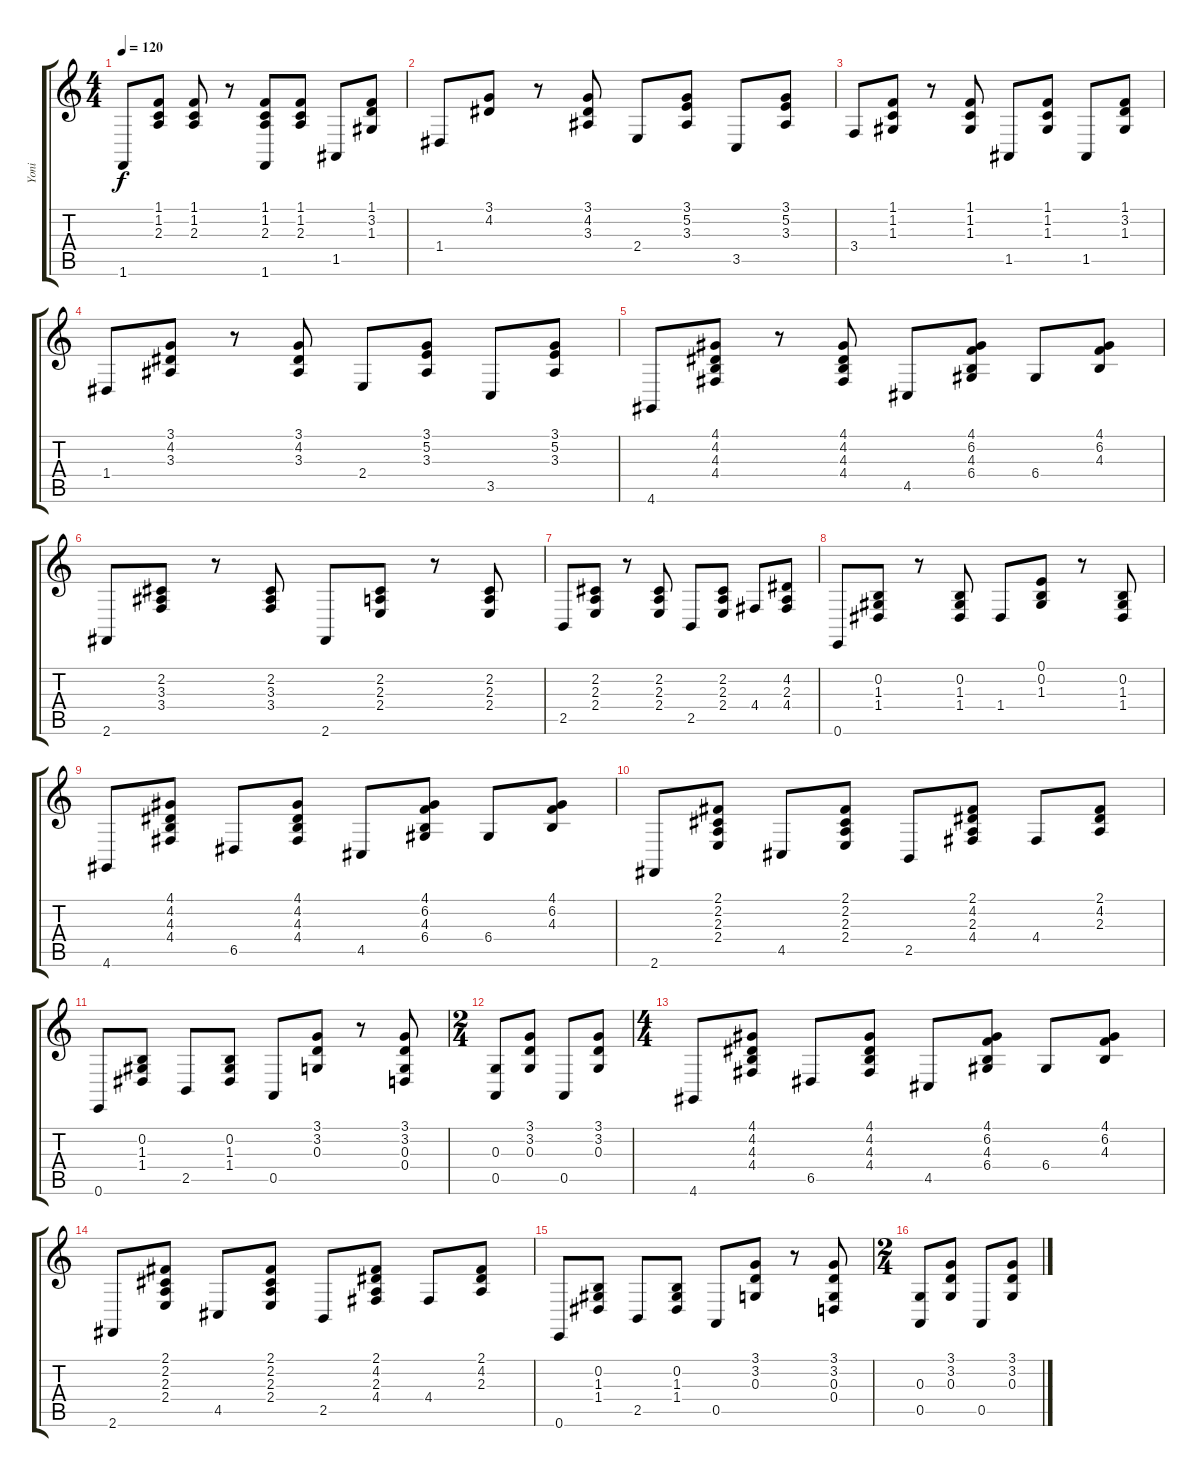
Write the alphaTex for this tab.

\track ("Yoni" "Yoni") {instrument acousticgrandpiano}
\staff {score tabs}
\tuning (E4 B3 G3 D3 A2 E2) {hide}
\ts (4 4)
\tempo 120
\clef g2
\ks c
1.6.8{dy f} (1.1 1.2 2.3).8 (1.1 1.2 2.3).8 r.8 (1.1 1.2 2.3 1.6).8 (1.1 1.2 2.3).8 1.5.8 (1.1 3.2 1.3).8 |
1.4.8 (3.1 4.2).8 r.8 (3.1 4.2 3.3).8 2.4.8 (3.1 5.2 3.3).8 3.5.8 (3.1 5.2 3.3).8 |
3.4.8 (1.1 1.2 1.3).8 r.8 (1.1 1.2 1.3).8 1.5.8 (1.1 1.2 1.3).8 1.5.8 (1.1 3.2 1.3).8 |
1.4.8 (3.1 4.2 3.3).8 r.8 (3.1 4.2 3.3).8 2.4.8 (3.1 5.2 3.3).8 3.5.8 (3.1 5.2 3.3).8 |
4.6.8 (4.1 4.2 4.3 4.4).8 r.8 (4.1 4.2 4.3 4.4).8 4.5.8 (4.1 6.2 4.3 6.4).8 6.4.8 (4.1 6.2 4.3).8 |
2.6.8 (2.2 3.3 3.4).8 r.8 (2.2 3.3 3.4).8 2.6.8 (2.2 2.3 2.4).8 r.8 (2.2 2.3 2.4).8 |
2.5.8 (2.2 2.3 2.4).8 r.8 (2.2 2.3 2.4).8 2.5.8 (2.2 2.3 2.4).8 4.4.8 (4.2 2.3 4.4).8 |
0.6.8 (0.2 1.3 1.4).8 r.8 (0.2 1.3 1.4).8 1.4.8 (0.1 0.2 1.3).8 r.8 (0.2 1.3 1.4).8 |
4.6.8 (4.1 4.2 4.3 4.4).8 6.5.8 (4.1 4.2 4.3 4.4).8 4.5.8 (4.1 6.2 4.3 6.4).8 6.4.8 (4.1 6.2 4.3).8 |
2.6.8 (2.1 2.2 2.3 2.4).8 4.5.8 (2.1 2.2 2.3 2.4).8 2.5.8 (2.1 4.2 2.3 4.4).8 4.4.8 (2.1 4.2 2.3).8 |
0.6.8 (0.2 1.3 1.4).8 2.5.8 (0.2 1.3 1.4).8 0.5.8 (3.1 3.2 0.3).8 r.8 (3.1 3.2 0.3 0.4).8 |
\ts (2 4)
(0.3 0.5).8 (3.1 3.2 0.3).8 0.5.8 (3.1 3.2 0.3).8 |
\ts (4 4)
4.6.8 (4.1 4.2 4.3 4.4).8 6.5.8 (4.1 4.2 4.3 4.4).8 4.5.8 (4.1 6.2 4.3 6.4).8 6.4.8 (4.1 6.2 4.3).8 |
2.6.8 (2.1 2.2 2.3 2.4).8 4.5.8 (2.1 2.2 2.3 2.4).8 2.5.8 (2.1 4.2 2.3 4.4).8 4.4.8 (2.1 4.2 2.3).8 |
0.6.8 (0.2 1.3 1.4).8 2.5.8 (0.2 1.3 1.4).8 0.5.8 (3.1 3.2 0.3).8 r.8 (3.1 3.2 0.3 0.4).8 |
\ts (2 4)
(0.3 0.5).8 (3.1 3.2 0.3).8 0.5.8 (3.1 3.2 0.3).8
